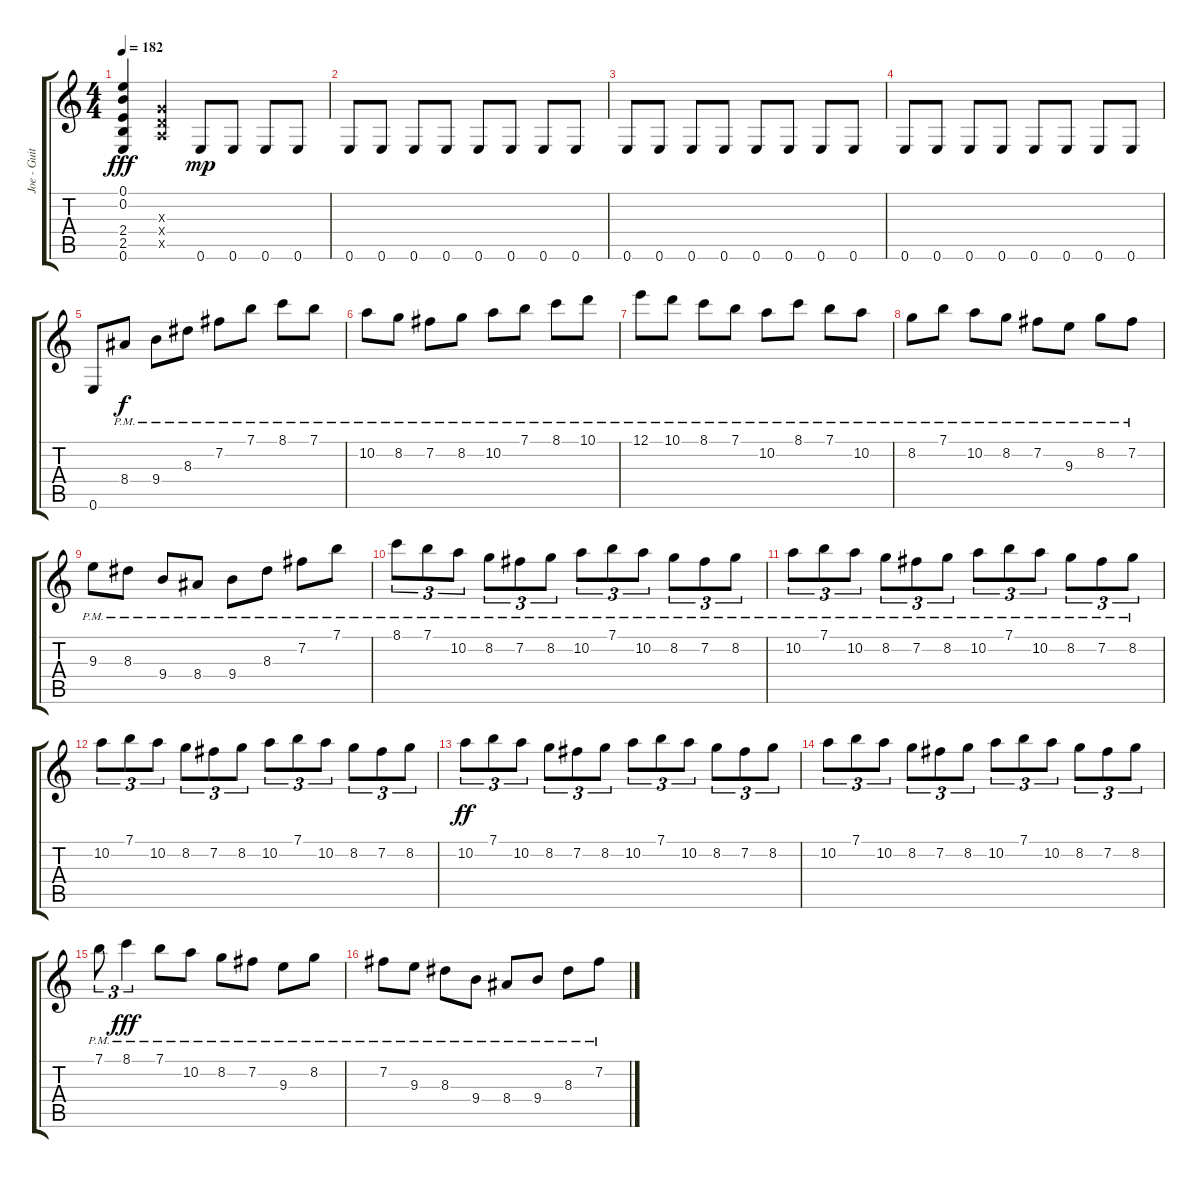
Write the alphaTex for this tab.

\track ("Joe - Guitar" "Joe - Guit") {instrument acousticguitarsteel}
\staff {score tabs}
\tuning (E4 B3 G3 D3 A2 E2) {hide}
\ts (4 4)
\tempo 182
\clef g2
\ks c
(0.1 0.2 2.4 2.5 0.6).4{dy fff} (0.3{x} 0.4{x} 0.5{x}).4 0.6.8{dy mp} 0.6.8 0.6.8 0.6.8 |
0.6.8 0.6.8 0.6.8 0.6.8 0.6.8 0.6.8 0.6.8 0.6.8 |
0.6.8 0.6.8 0.6.8 0.6.8 0.6.8 0.6.8 0.6.8 0.6.8 |
0.6.8 0.6.8 0.6.8 0.6.8 0.6.8 0.6.8 0.6.8 0.6.8 |
0.6.8 8.4{pm}.8{dy f} 9.4{pm}.8 8.3{pm}.8 7.2{pm}.8 7.1{pm}.8 8.1{pm}.8 7.1{pm}.8 |
10.2{pm}.8 8.2{pm}.8 7.2{pm}.8 8.2{pm}.8 10.2{pm}.8 7.1{pm}.8 8.1{pm}.8 10.1{pm}.8 |
12.1{pm}.8 10.1{pm}.8 8.1{pm}.8 7.1{pm}.8 10.2{pm}.8 8.1{pm}.8 7.1{pm}.8 10.2{pm}.8 |
8.2{pm}.8 7.1{pm}.8 10.2{pm}.8 8.2{pm}.8 7.2{pm}.8 9.3{pm}.8 8.2{pm}.8 7.2{pm}.8 |
9.3{pm}.8 8.3{pm}.8 9.4{pm}.8 8.4{pm}.8 9.4{pm}.8 8.3{pm}.8 7.2{pm}.8 7.1{pm}.8 |
8.1{pm}.8{tu (3 2)} 7.1{pm}.8{tu (3 2)} 10.2{pm}.8{tu (3 2)} 8.2{pm}.8{tu (3 2)} 7.2{pm}.8{tu (3 2)} 8.2{pm}.8{tu (3 2)} 10.2{pm}.8{tu (3 2)} 7.1{pm}.8{tu (3 2)} 10.2{pm}.8{tu (3 2)} 8.2{pm}.8{tu (3 2)} 7.2{pm}.8{tu (3 2)} 8.2{pm}.8{tu (3 2)} |
10.2{pm}.8{tu (3 2)} 7.1{pm}.8{tu (3 2)} 10.2{pm}.8{tu (3 2)} 8.2{pm}.8{tu (3 2)} 7.2{pm}.8{tu (3 2)} 8.2{pm}.8{tu (3 2)} 10.2{pm}.8{tu (3 2)} 7.1{pm}.8{tu (3 2)} 10.2{pm}.8{tu (3 2)} 8.2{pm}.8{tu (3 2)} 7.2{pm}.8{tu (3 2)} 8.2{pm}.8{tu (3 2)} |
10.2.8{tu (3 2)} 7.1.8{tu (3 2)} 10.2.8{tu (3 2)} 8.2.8{tu (3 2)} 7.2.8{tu (3 2)} 8.2.8{tu (3 2)} 10.2.8{tu (3 2)} 7.1.8{tu (3 2)} 10.2.8{tu (3 2)} 8.2.8{tu (3 2)} 7.2.8{tu (3 2)} 8.2.8{tu (3 2)} |
10.2.8{tu (3 2) dy ff} 7.1.8{tu (3 2)} 10.2.8{tu (3 2)} 8.2.8{tu (3 2)} 7.2.8{tu (3 2)} 8.2.8{tu (3 2)} 10.2.8{tu (3 2)} 7.1.8{tu (3 2)} 10.2.8{tu (3 2)} 8.2.8{tu (3 2)} 7.2.8{tu (3 2)} 8.2.8{tu (3 2)} |
10.2.8{tu (3 2)} 7.1.8{tu (3 2)} 10.2.8{tu (3 2)} 8.2.8{tu (3 2)} 7.2.8{tu (3 2)} 8.2.8{tu (3 2)} 10.2.8{tu (3 2)} 7.1.8{tu (3 2)} 10.2.8{tu (3 2)} 8.2.8{tu (3 2)} 7.2.8{tu (3 2)} 8.2.8{tu (3 2)} |
7.1{pm}.8{tu (3 2)} 8.1{pm}.4{tu (3 2) dy fff} 7.1{pm}.8 10.2{pm}.8 8.2{pm}.8 7.2{pm}.8 9.3{pm}.8 8.2{pm}.8 |
7.2{pm}.8 9.3{pm}.8 8.3{pm}.8 9.4{pm}.8 8.4{pm}.8 9.4{pm}.8 8.3{pm}.8 7.2{pm}.8
